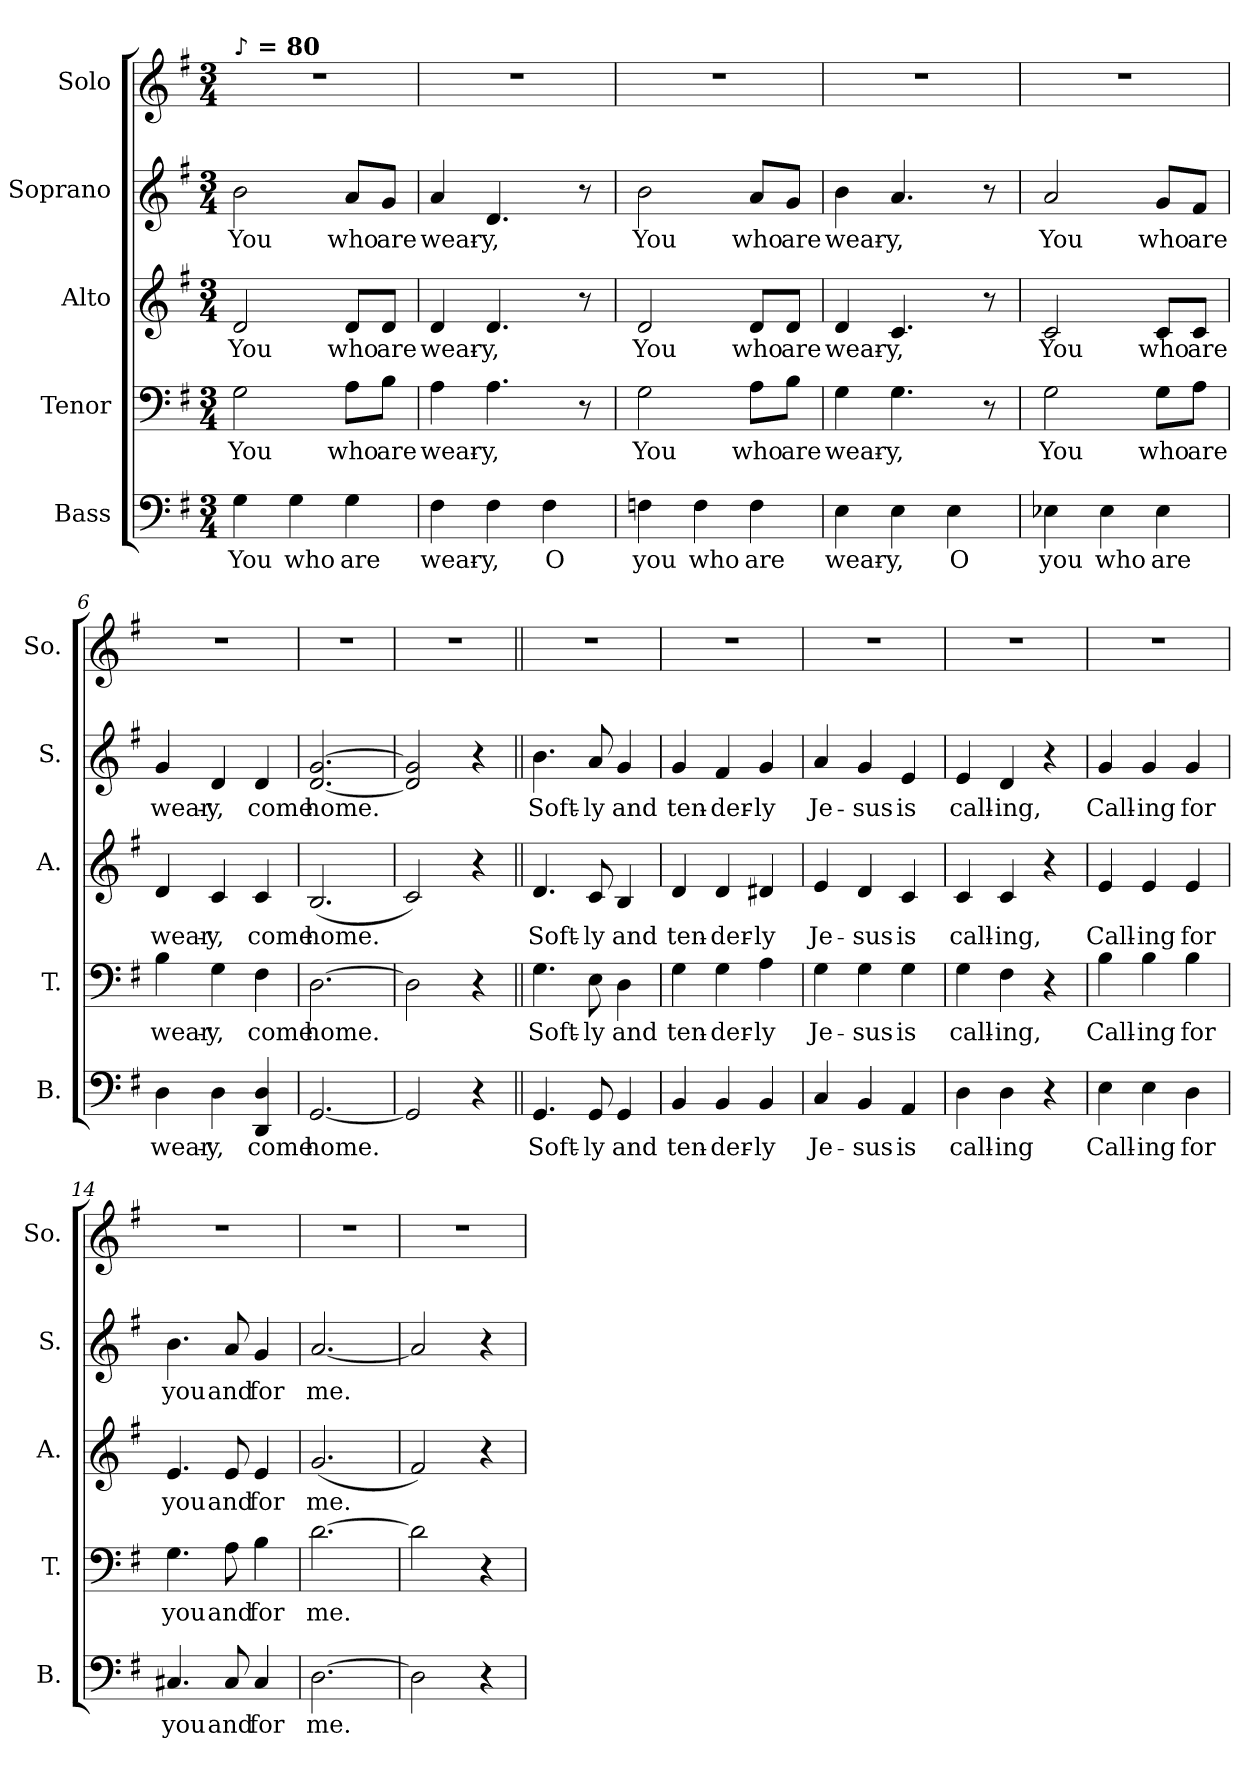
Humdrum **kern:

**kern	**text	**kern	**text	**kern	**text	**kern	**text	**kern
*part5	*part5	*part4	*part4	*part3	*part3	*part2	*part2	*part1
*staff5	*staff5	*staff4	*staff4	*staff3	*staff3	*staff2	*staff2	*staff1
*I"Bass	*	*I"Tenor	*	*I"Alto	*	*I"Soprano	*	*I"Solo
*I'B.	*	*I'T.	*	*I'A.	*	*I'S.	*	*I'So.
*clefF4	*	*clefF4	*	*clefG2	*	*clefG2	*	*clefG2
*k[f#]	*	*k[f#]	*	*k[f#]	*	*k[f#]	*	*k[f#]
*M3/4	*	*M3/4	*	*M3/4	*	*M3/4	*	*M3/4
=1	=1	=1	=1	=1	=1	=1	=1	=1
!	!	!	!	!	!	!	!	!LO:TX:a:B:t=♪ = 80
!	!LO:LY:b	!	!LO:LY:b	!	!LO:LY:b	!	!LO:LY:b	!
4G\	You	2G\	You	2d/	You	2b\	You	2.r
!	!LO:LY:b	!	!	!	!	!	!	!
4G\	who	.	.	.	.	.	.	.
!	!LO:LY:b	!	!LO:LY:b	!	!LO:LY:b	!	!LO:LY:b	!
4G\	are	8A\L	who	8d/L	who	8a/L	who	.
!	!	!	!LO:LY:b	!	!LO:LY:b	!	!LO:LY:b	!
.	.	8B\J	are	8d/J	are	8g/J	are	.
=2	=2	=2	=2	=2	=2	=2	=2	=2
!	!LO:LY:b	!	!LO:LY:b	!	!LO:LY:b	!	!LO:LY:b	!
4F#\	wear-	4A\	wear-	4d/	wear-	4a/	wear-	2.r
!	!LO:LY:b	!	!LO:LY:b	!	!LO:LY:b	!	!LO:LY:b	!
4F#\	-y,	4.A\	-y,	4.d/	-y,	4.d/	-y,	.
!	!LO:LY:b	!	!	!	!	!	!	!
4F#\	O	.	.	.	.	.	.	.
.	.	8r	.	8r	.	8r	.	.
=3	=3	=3	=3	=3	=3	=3	=3	=3
!	!LO:LY:b	!	!LO:LY:b	!	!LO:LY:b	!	!LO:LY:b	!
4Fn\	you	2G\	You	2d/	You	2b\	You	2.r
!	!LO:LY:b	!	!	!	!	!	!	!
4F\	who	.	.	.	.	.	.	.
!	!LO:LY:b	!	!LO:LY:b	!	!LO:LY:b	!	!LO:LY:b	!
4F\	are	8A\L	who	8d/L	who	8a/L	who	.
!	!	!	!LO:LY:b	!	!LO:LY:b	!	!LO:LY:b	!
.	.	8B\J	are	8d/J	are	8g/J	are	.
=4	=4	=4	=4	=4	=4	=4	=4	=4
!	!LO:LY:b	!	!LO:LY:b	!	!LO:LY:b	!	!LO:LY:b	!
4E\	wear-	4G\	wear-	4d/	wear-	4b\	wear-	2.r
!	!LO:LY:b	!	!LO:LY:b	!	!LO:LY:b	!	!LO:LY:b	!
4E\	-y,	4.G\	-y,	4.c/	-y,	4.a/	-y,	.
!	!LO:LY:b	!	!	!	!	!	!	!
4E\	O	.	.	.	.	.	.	.
.	.	8r	.	8r	.	8r	.	.
=5	=5	=5	=5	=5	=5	=5	=5	=5
!	!LO:LY:b	!	!LO:LY:b	!	!LO:LY:b	!	!LO:LY:b	!
4E-X\	you	2G\	You	2c/	You	2a/	You	2.r
!	!LO:LY:b	!	!	!	!	!	!	!
4E-\	who	.	.	.	.	.	.	.
!	!LO:LY:b	!	!LO:LY:b	!	!LO:LY:b	!	!LO:LY:b	!
4E-\	are	8G\L	who	8c/L	who	8g/L	who	.
!	!	!	!LO:LY:b	!	!LO:LY:b	!	!LO:LY:b	!
.	.	8A\J	are	8c/J	are	8f#/J	are	.
=6	=6	=6	=6	=6	=6	=6	=6	=6
!	!LO:LY:b	!	!LO:LY:b	!	!LO:LY:b	!	!LO:LY:b	!
4D\	wear-	4B\	wear-	4d/	wear-	4g/	wear-	2.r
!	!LO:LY:b	!	!LO:LY:b	!	!LO:LY:b	!	!LO:LY:b	!
4D\	-y,	4G\	-y,	4c/	-y,	4d/	-y,	.
!	!LO:LY:b	!	!LO:LY:b	!	!LO:LY:b	!	!LO:LY:b	!
4DD/ 4D/	come	4F#\	come	4c/	come	4d/	come	.
=7	=7	=7	=7	=7	=7	=7	=7	=7
!	!LO:LY:b	!	!LO:LY:b	!	!LO:LY:b	!	!LO:LY:b	!
[2.GG/	home.	[2.D\	home.	(<2.B/	home.	[2.d/ [2.g/	home.	2.r
=8	=8	=8	=8	=8	=8	=8	=8	=8
2GG/]	.	2D\]	.	2c/)	.	2d/] 2g/]	.	2.r
4r	.	4r	.	4r	.	4r	.	.
=9||	=9||	=9||	=9||	=9||	=9||	=9||	=9||	=9||
!	!LO:LY:b	!	!LO:LY:b	!	!LO:LY:b	!	!LO:LY:b	!
4.GG/	Soft-	4.G\	Soft-	4.d/	Soft-	4.b\	Soft-	2.r
!	!LO:LY:b	!	!LO:LY:b	!	!LO:LY:b	!	!LO:LY:b	!
8GG/	-ly	8E\	-ly	8c/	-ly	8a/	-ly	.
!	!LO:LY:b	!	!LO:LY:b	!	!LO:LY:b	!	!LO:LY:b	!
4GG/	and	4D\	and	4B/	and	4g/	and	.
=10	=10	=10	=10	=10	=10	=10	=10	=10
!	!LO:LY:b	!	!LO:LY:b	!	!LO:LY:b	!	!LO:LY:b	!
4BB/	ten-	4G\	ten-	4d/	ten-	4g/	ten-	2.r
!	!LO:LY:b	!	!LO:LY:b	!	!LO:LY:b	!	!LO:LY:b	!
4BB/	-der-	4G\	-der-	4d/	-der-	4f#/	-der-	.
!	!LO:LY:b	!	!LO:LY:b	!	!LO:LY:b	!	!LO:LY:b	!
4BB/	-ly	4A\	-ly	4d#X/	-ly	4g/	-ly	.
=11	=11	=11	=11	=11	=11	=11	=11	=11
!	!LO:LY:b	!	!LO:LY:b	!	!LO:LY:b	!	!LO:LY:b	!
4C/	Je-	4G\	Je-	4e/	Je-	4a/	Je-	2.r
!	!LO:LY:b	!	!LO:LY:b	!	!LO:LY:b	!	!LO:LY:b	!
4BB/	-sus	4G\	-sus	4d/	-sus	4g/	-sus	.
!	!LO:LY:b	!	!LO:LY:b	!	!LO:LY:b	!	!LO:LY:b	!
4AA/	is	4G\	is	4c/	is	4e/	is	.
=12	=12	=12	=12	=12	=12	=12	=12	=12
!	!LO:LY:b	!	!LO:LY:b	!	!LO:LY:b	!	!LO:LY:b	!
4D\	call-	4G\	call-	4c/	call-	4e/	call-	2.r
!	!LO:LY:b	!	!LO:LY:b	!	!LO:LY:b	!	!LO:LY:b	!
4D\	-ing	4F#\	-ing,	4c/	-ing,	4d/	-ing,	.
4r	.	4r	.	4r	.	4r	.	.
=13	=13	=13	=13	=13	=13	=13	=13	=13
!	!LO:LY:b	!	!LO:LY:b	!	!LO:LY:b	!	!LO:LY:b	!
4E\	Call-	4B\	Call-	4e/	Call-	4g/	Call-	2.r
!	!LO:LY:b	!	!LO:LY:b	!	!LO:LY:b	!	!LO:LY:b	!
4E\	-ing	4B\	-ing	4e/	-ing	4g/	-ing	.
!	!LO:LY:b	!	!LO:LY:b	!	!LO:LY:b	!	!LO:LY:b	!
4D\	for	4B\	for	4e/	for	4g/	for	.
=14	=14	=14	=14	=14	=14	=14	=14	=14
!	!LO:LY:b	!	!LO:LY:b	!	!LO:LY:b	!	!LO:LY:b	!
4.C#X/	you	4.G\	you	4.e/	you	4.b\	you	2.r
!	!LO:LY:b	!	!LO:LY:b	!	!LO:LY:b	!	!LO:LY:b	!
8C#/	and	8A\	and	8e/	and	8a/	and	.
!	!LO:LY:b	!	!LO:LY:b	!	!LO:LY:b	!	!LO:LY:b	!
4C#/	for	4B\	for	4e/	for	4g/	for	.
=15	=15	=15	=15	=15	=15	=15	=15	=15
!	!LO:LY:b	!	!LO:LY:b	!	!LO:LY:b	!	!LO:LY:b	!
[2.D\	me.	[2.d\	me.	(<2.g/	me.	[2.a/	me.	2.r
=16	=16	=16	=16	=16	=16	=16	=16	=16
2D\]	.	2d\]	.	2f#/)	.	2a/]	.	2.r
4r	.	4r	.	4r	.	4r	.	.
=	=	=	=	=	=	=	=	=
*-	*-	*-	*-	*-	*-	*-	*-	*-
